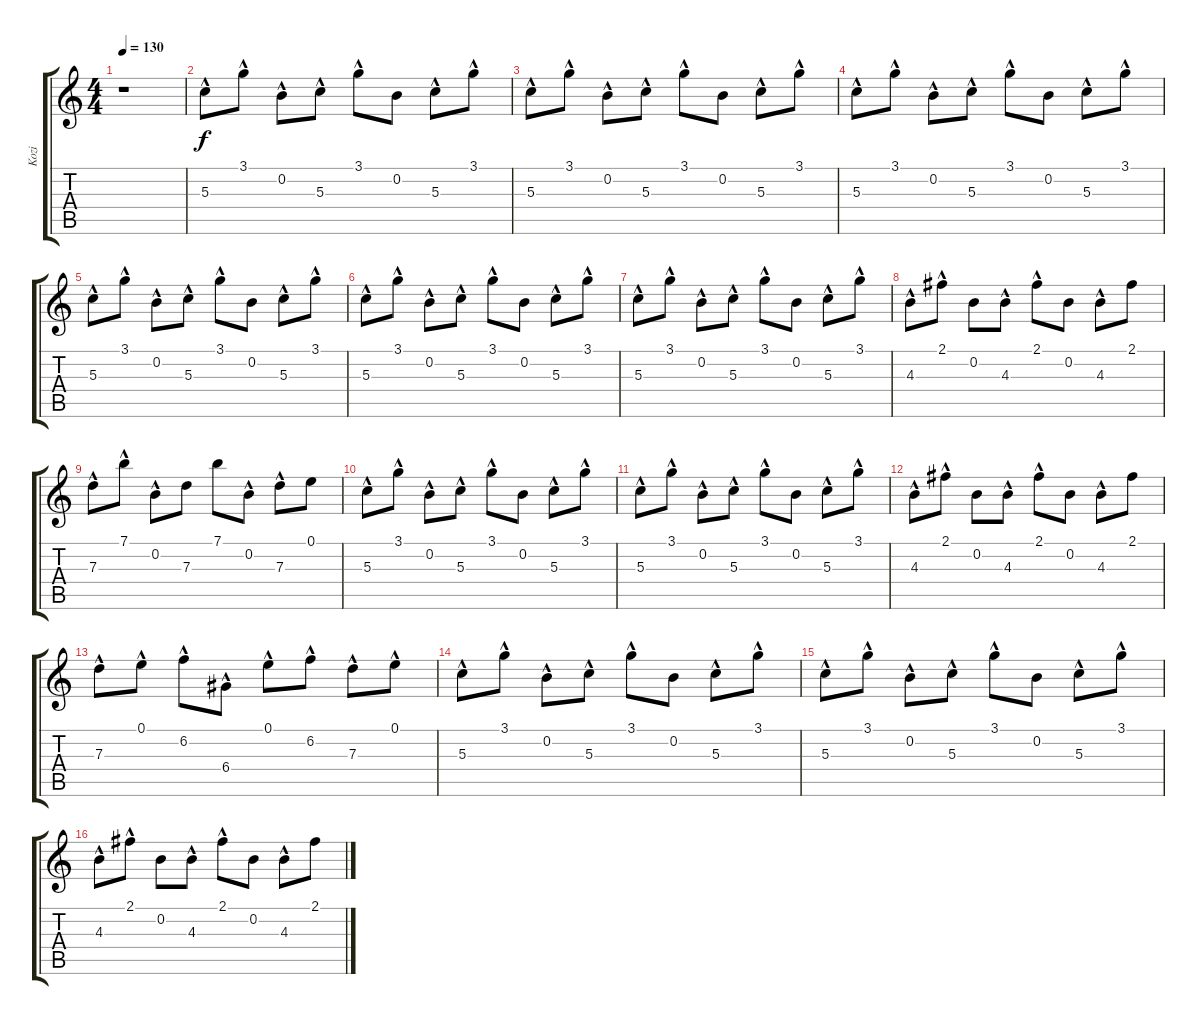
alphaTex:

\track ("Kozi" "Kozi") {instrument electricguitarclean}
\staff {score tabs}
\tuning (E4 B3 G3 D3 A2 E2) {hide}
\ts (4 4)
\tempo 130
\clef g2
\ks c
r.1{dy f instrument electricguitarclean} |
5.3{hac}.8 3.1{hac}.8 0.2{hac}.8 5.3{hac}.8 3.1{hac}.8 0.2.8 5.3{hac}.8 3.1{hac}.8 |
5.3{hac}.8 3.1{hac}.8 0.2{hac}.8 5.3{hac}.8 3.1{hac}.8 0.2.8 5.3{hac}.8 3.1{hac}.8 |
5.3{hac}.8 3.1{hac}.8 0.2{hac}.8 5.3{hac}.8 3.1{hac}.8 0.2.8 5.3{hac}.8 3.1{hac}.8 |
5.3{hac}.8 3.1{hac}.8 0.2{hac}.8 5.3{hac}.8 3.1{hac}.8 0.2.8 5.3{hac}.8 3.1{hac}.8 |
5.3{hac}.8 3.1{hac}.8 0.2{hac}.8 5.3{hac}.8 3.1{hac}.8 0.2.8 5.3{hac}.8 3.1{hac}.8 |
5.3{hac}.8 3.1{hac}.8 0.2{hac}.8 5.3{hac}.8 3.1{hac}.8 0.2.8 5.3{hac}.8 3.1{hac}.8 |
4.3{hac}.8 2.1{hac}.8 0.2.8 4.3{hac}.8 2.1{hac}.8 0.2.8 4.3{hac}.8 2.1.8 |
7.3{hac}.8 7.1{hac}.8 0.2{hac}.8 7.3.8 7.1.8 0.2{hac}.8 7.3{hac}.8 0.1.8 |
5.3{hac}.8 3.1{hac}.8 0.2{hac}.8 5.3{hac}.8 3.1{hac}.8 0.2.8 5.3{hac}.8 3.1{hac}.8 |
5.3{hac}.8 3.1{hac}.8 0.2{hac}.8 5.3{hac}.8 3.1{hac}.8 0.2.8 5.3{hac}.8 3.1{hac}.8 |
4.3{hac}.8 2.1{hac}.8 0.2.8 4.3{hac}.8 2.1{hac}.8 0.2.8 4.3{hac}.8 2.1.8 |
7.3{hac}.8 0.1{hac}.8 6.2{hac}.8 6.4{hac}.8 0.1{hac}.8 6.2{hac}.8 7.3{hac}.8 0.1{hac}.8 |
5.3{hac}.8 3.1{hac}.8 0.2{hac}.8 5.3{hac}.8 3.1{hac}.8 0.2.8 5.3{hac}.8 3.1{hac}.8 |
5.3{hac}.8 3.1{hac}.8 0.2{hac}.8 5.3{hac}.8 3.1{hac}.8 0.2.8 5.3{hac}.8 3.1{hac}.8 |
4.3{hac}.8 2.1{hac}.8 0.2.8 4.3{hac}.8 2.1{hac}.8 0.2.8 4.3{hac}.8 2.1.8
